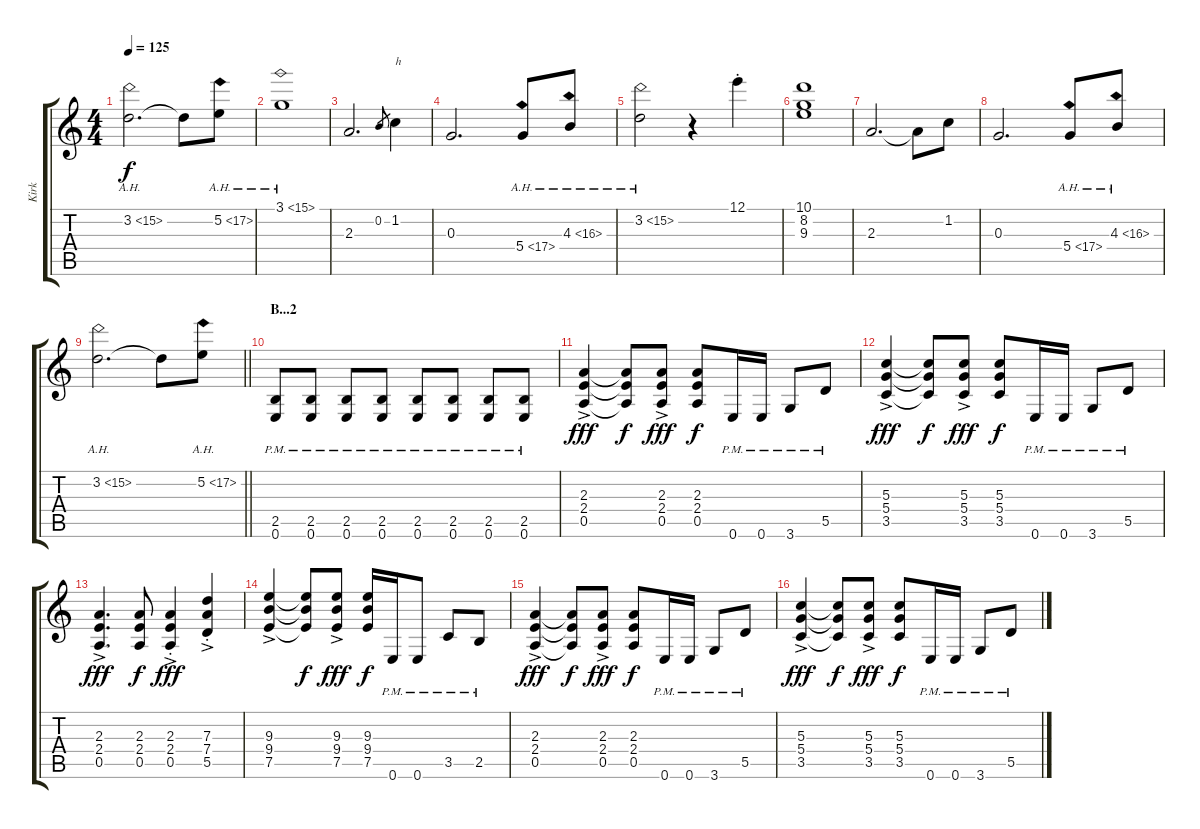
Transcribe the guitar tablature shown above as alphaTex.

\track ("Kirk" "Kirk") {instrument distortionguitar}
\staff {score tabs}
\tuning (E4 B3 G3 D3 A2 E2) {hide}
\ts (4 4)
\tempo 125
\clef g2
\ks aminor
3.2{ah 12}.2{d dy f} 3.2{t}.8 5.2{ah 12}.8 |
3.1{ah 12}.1 |
2.3.2{d} 0.2.8{gr} 1.2.4{txt "h"} |
0.3.2{d} 5.4{ah 12}.8 4.3{ah 12}.8 |
3.2{ah 12}.2 r.4 12.1{st}.4 |
(10.1 8.2 9.3).1 |
2.3.2{d} 2.3{t}.8 1.2.8 |
0.3.2{d} 5.4{ah 12}.8 4.3{ah 12}.8 |
\barLineRight lightlight
3.2{ah 12}.2{d} 3.2{t}.8 5.2{ah 12}.8 |
\section ("" "B...2")
(2.5{pm} 0.6{pm}).8{instrument distortionguitar} (2.5{pm} 0.6{pm}).8 (2.5{pm} 0.6{pm}).8 (2.5{pm} 0.6{pm}).8 (2.5{pm} 0.6{pm}).8 (2.5{pm} 0.6{pm}).8 (2.5{pm} 0.6{pm}).8 (2.5{pm} 0.6{pm}).8 |
(2.3{ac} 2.4{ac} 0.5{ac}).4{dy fff} (2.3{t} 2.4{t} 0.5{t}).8{dy f} (2.3{ac} 2.4{ac} 0.5{ac}).8{dy fff} (2.3 2.4 0.5).8{dy f} 0.6{pm}.16 0.6{pm}.16 3.6{pm}.8 5.5{pm}.8 |
(5.3{ac} 5.4{ac} 3.5{ac}).4{dy fff} (5.3{t} 5.4{t} 3.5{t}).8{dy f} (5.3{ac} 5.4{ac} 3.5{ac}).8{dy fff} (5.3 5.4 3.5).8{dy f} 0.6{pm}.16 0.6{pm}.16 3.6{pm}.8 5.5{pm}.8 |
(2.3{ac} 2.4{ac} 0.5{ac}).4{d dy fff} (2.3 2.4 0.5).8{dy f} (2.3{ac st} 2.4{ac st} 0.5{ac st}).4{dy fff} (7.3{ac st} 7.4{ac st} 5.5{ac st}).4 |
(9.3{ac} 9.4{ac} 7.5{ac}).4 (9.3{t} 9.4{t} 7.5{t}).8{dy f} (9.3{ac} 9.4{ac} 7.5{ac}).8{dy fff} (9.3 9.4 7.5).16{dy f} 0.6{pm}.16 0.6{pm}.8 3.5{pm}.8 2.5{pm}.8 |
(2.3{ac} 2.4{ac} 0.5{ac}).4{dy fff} (2.3{t} 2.4{t} 0.5{t}).8{dy f} (2.3{ac} 2.4{ac} 0.5{ac}).8{dy fff} (2.3 2.4 0.5).8{dy f} 0.6{pm}.16 0.6{pm}.16 3.6{pm}.8 5.5{pm}.8 |
(5.3{ac} 5.4{ac} 3.5{ac}).4{dy fff} (5.3{t} 5.4{t} 3.5{t}).8{dy f} (5.3{ac} 5.4{ac} 3.5{ac}).8{dy fff} (5.3 5.4 3.5).8{dy f} 0.6{pm}.16 0.6{pm}.16 3.6{pm}.8 5.5{pm}.8
